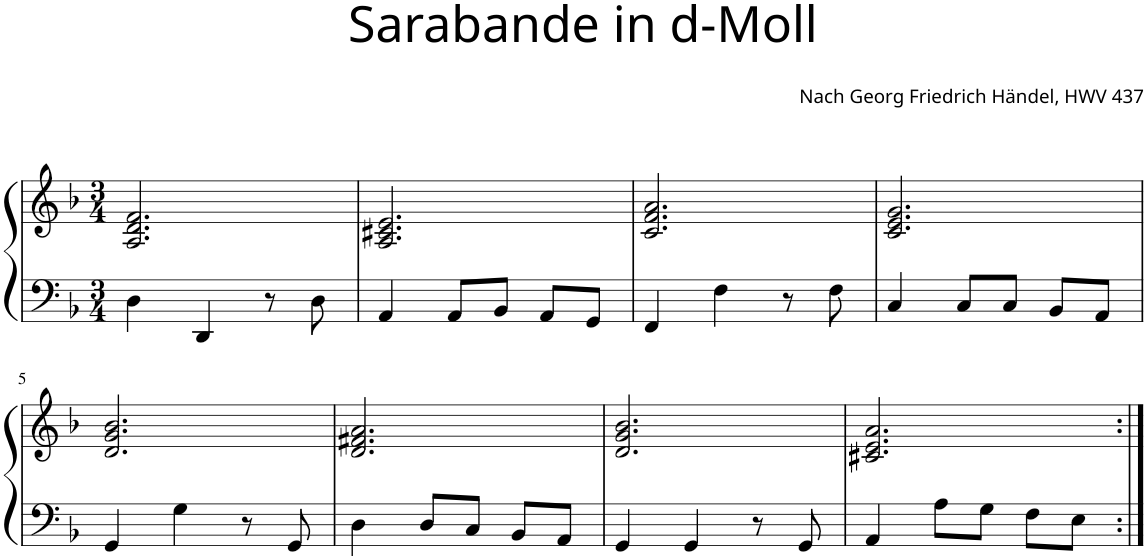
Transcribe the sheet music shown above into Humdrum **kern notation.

**kern	**kern
*part1	*part1
*staff2	*staff1
*I"Klavier	*
*I'Klav.	*
*clefF4	*clefG2
*k[b-]	*k[b-]
*M3/4	*M3/4
=1	=1
4D\	2.A/ 2.d/ 2.f/
4DD/	.
8r	.
8D\	.
=2	=2
4AA/	2.A/ 2.c#X/ 2.e/
8AA/L	.
8BB-/J	.
8AA/L	.
8GG/J	.
=3	=3
4FF/	2.c/ 2.f/ 2.a/
4F\	.
8r	.
8F\	.
=4	=4
4C/	2.c/ 2.e/ 2.g/
8C/L	.
8C/J	.
8BB-/L	.
8AA/J	.
!!LO:LB:g=z
=5	=5
4GG/	2.d/ 2.g/ 2.b-/
4G\	.
8r	.
8GG/	.
=6	=6
4D\	2.d/ 2.f#X/ 2.a/
8D/L	.
8C/J	.
8BB-/L	.
8AA/J	.
=7	=7
4GG/	2.d/ 2.g/ 2.b-/
4GG/	.
8r	.
8GG/	.
=8	=8
4AA/	2.c#X/ 2.e/ 2.a/
8A\L	.
8G\J	.
8F\L	.
8E\J	.
=:|!	=:|!
*-	*-
